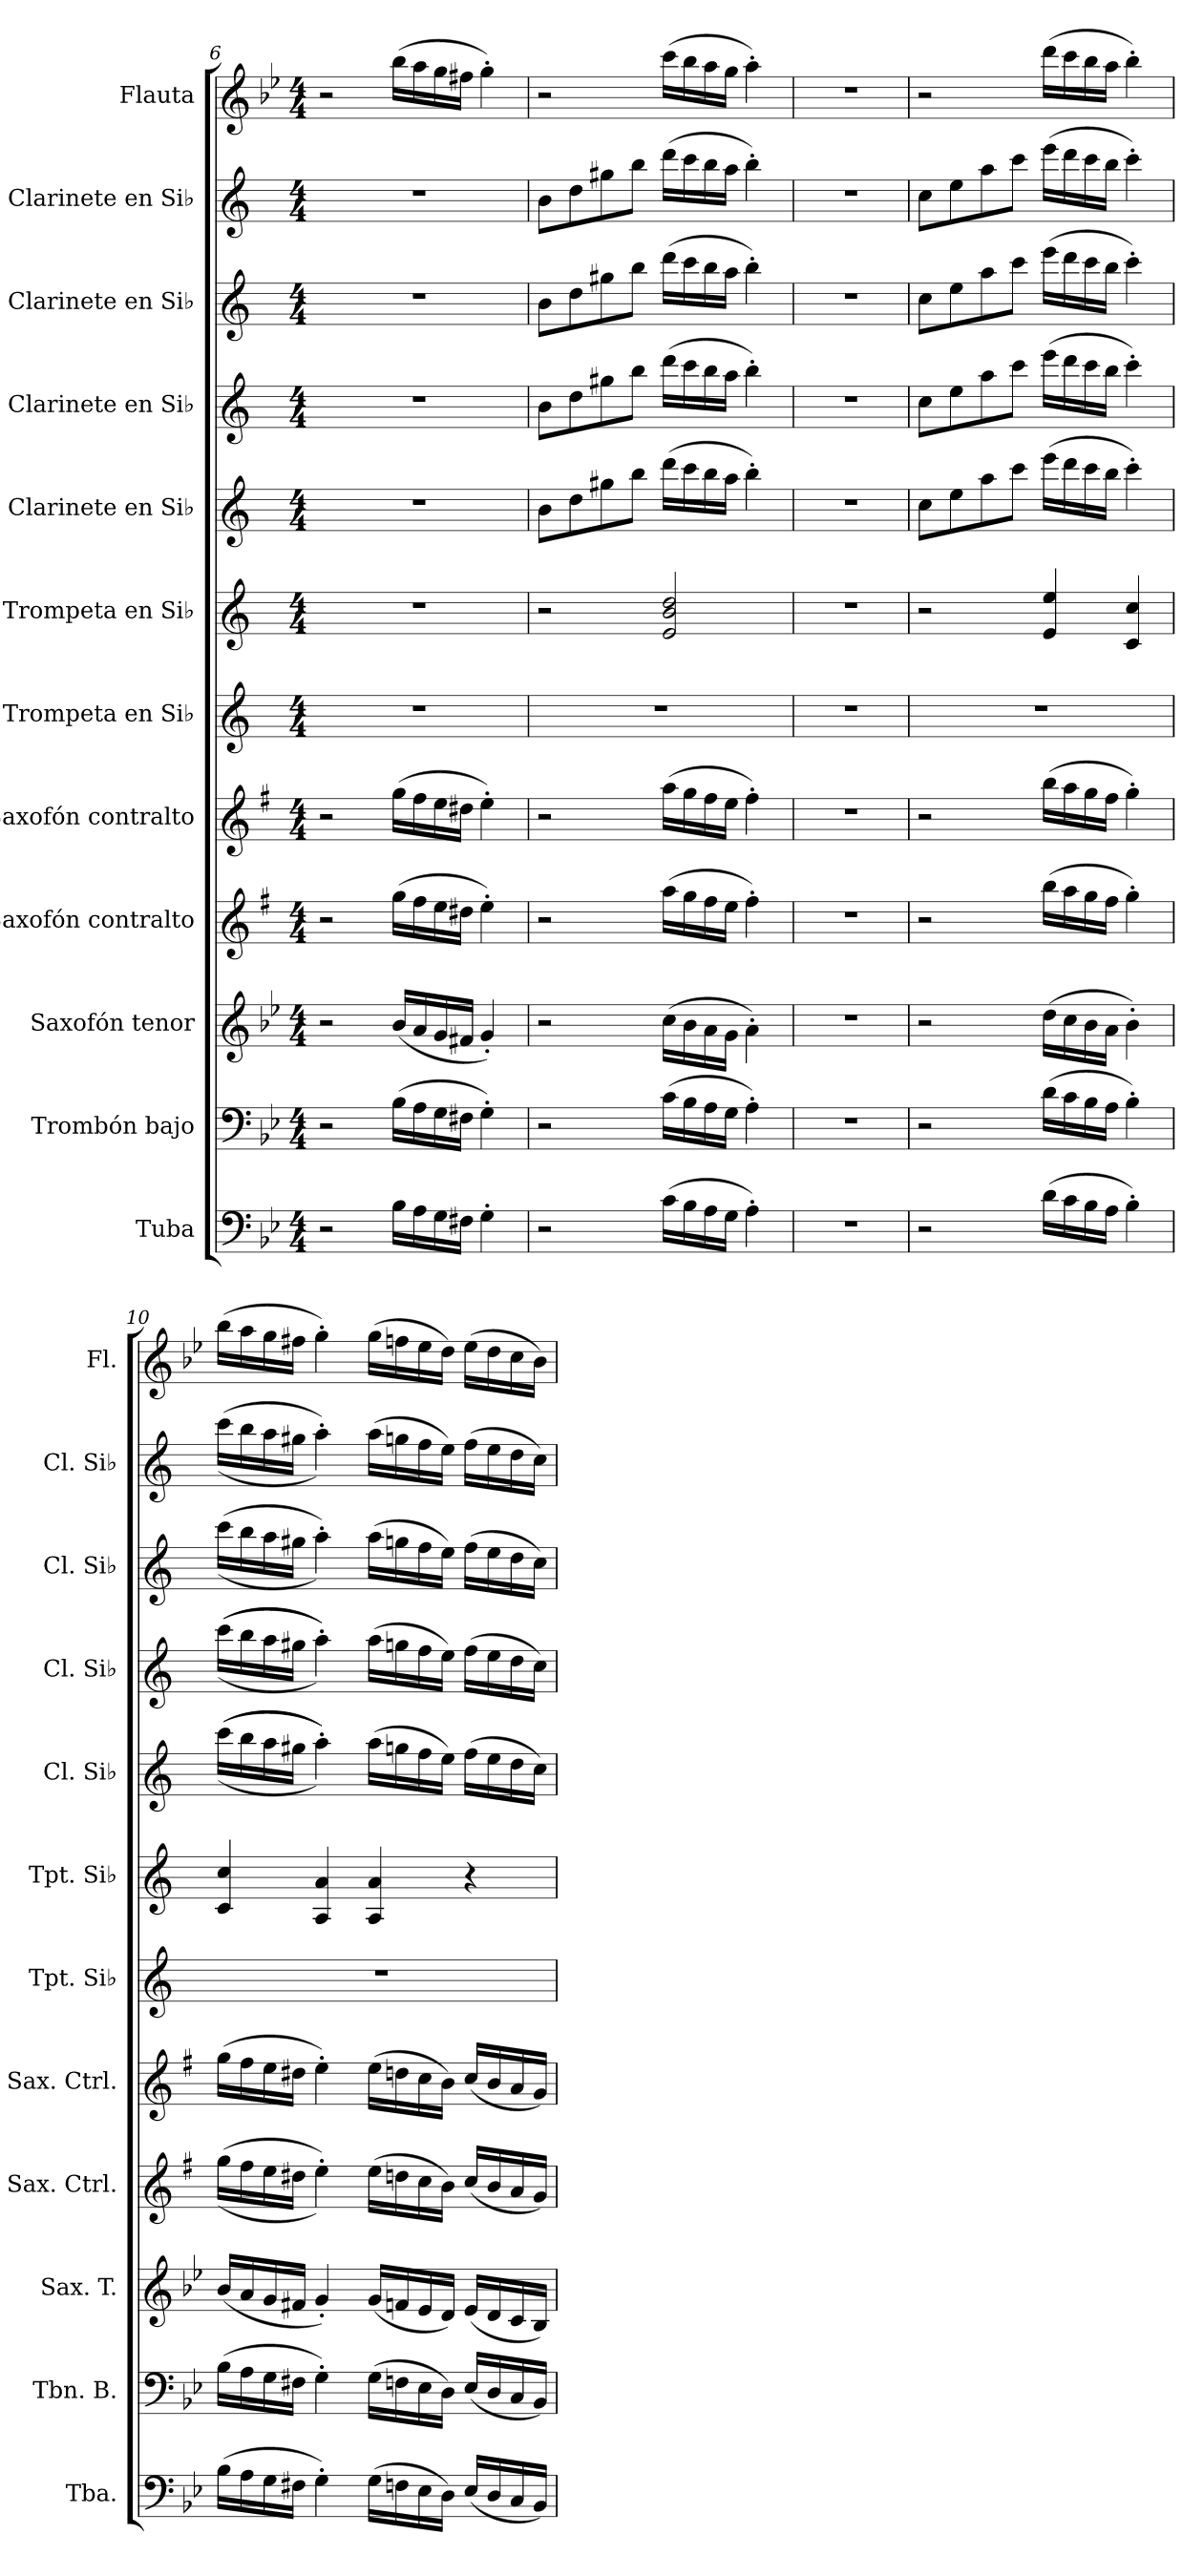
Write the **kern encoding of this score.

**kern	**kern	**kern	**kern	**kern	**kern	**kern	**kern	**kern	**kern	**kern	**kern
*part12	*part11	*part10	*part9	*part8	*part7	*part6	*part5	*part4	*part3	*part2	*part1
*staff12	*staff11	*staff10	*staff9	*staff8	*staff7	*staff6	*staff5	*staff4	*staff3	*staff2	*staff1
*I"Tuba	*I"Trombón bajo	*I"Saxofón tenor	*I"Saxofón contralto	*I"Saxofón contralto	*I"Trompeta en Si♭	*I"Trompeta en Si♭	*I"Clarinete en Si♭	*I"Clarinete en Si♭	*I"Clarinete en Si♭	*I"Clarinete en Si♭	*I"Flauta
*I'Tba.	*I'Tbn. B.	*I'Sax. T.	*I'Sax. Ctrl.	*I'Sax. Ctrl.	*I'Tpt. Si♭	*I'Tpt. Si♭	*I'Cl. Si♭	*I'Cl. Si♭	*I'Cl. Si♭	*I'Cl. Si♭	*I'Fl.
*clefF4	*clefF4	*clefG2	*clefG2	*clefG2	*clefG2	*clefG2	*clefG2	*clefG2	*clefG2	*clefG2	*clefG2
*	*	*ITrd8c14	*ITrd5c9	*ITrd5c9	*ITrd1c2	*ITrd1c2	*ITrd1c2	*ITrd1c2	*ITrd1c2	*ITrd1c2	*
*k[b-e-]	*k[b-e-]	*k[b-e-]	*k[b-e-]	*k[b-e-]	*k[b-e-]	*k[b-e-]	*k[b-e-]	*k[b-e-]	*k[b-e-]	*k[b-e-]	*k[b-e-]
*M4/4	*M4/4	*M4/4	*M4/4	*M4/4	*M4/4	*M4/4	*M4/4	*M4/4	*M4/4	*M4/4	*M4/4
=6	=6	=6	=6	=6	=6	=6	=6	=6	=6	=6	=6
2r	2r	2r	2r	2r	1r	1r	1r	1r	1r	1r	2r
16B-\LL	(>16B-\LL	(<16B-/LL	(>16b-\LL	(>16b-\LL	.	.	.	.	.	.	(>16bb-\LL
16A\	16A\	16A/	16a\	16a\	.	.	.	.	.	.	16aa\
16G\	16G\	16G/	16g\	16g\	.	.	.	.	.	.	16gg\
16F#X\JJ	16F#X\JJ	16F#X/JJ	16f#X\JJ	16f#X\JJ	.	.	.	.	.	.	16ff#X\JJ
4G'\	4G'\)	4G'/)	4g'\)	4g'\)	.	.	.	.	.	.	4gg'\)
=7	=7	=7	=7	=7	=7	=7	=7	=7	=7	=7	=7
2r	2r	2r	2r	2r	1r	2r	8a\L	8a\L	8a\L	8a\L	2r
.	.	.	.	.	.	.	8cc\	8cc\	8cc\	8cc\	.
.	.	.	.	.	.	.	8ff#X\	8ff#X\	8ff#X\	8ff#X\	.
.	.	.	.	.	.	.	8aa\J	8aa\J	8aa\J	8aa\J	.
(>16c\LL	(>16c\LL	(>16c\LL	(>16cc\LL	(>16cc\LL	.	2d/ 2a/ 2cc/	(>16ccc\LL	(>16ccc\LL	(>16ccc\LL	(>16ccc\LL	(>16ccc\LL
16B-\	16B-\	16B-\	16b-\	16b-\	.	.	16bb-\	16bb-\	16bb-\	16bb-\	16bb-\
16A\	16A\	16A\	16a\	16a\	.	.	16aa\	16aa\	16aa\	16aa\	16aa\
16G\JJ	16G\JJ	16G\JJ	16g\JJ	16g\JJ	.	.	16gg\JJ	16gg\JJ	16gg\JJ	16gg\JJ	16gg\JJ
4A'\)	4A'\)	4A'\)	4a'\)	4a'\)	.	.	4aa'\)	4aa'\)	4aa'\)	4aa'\)	4aa'\)
=8	=8	=8	=8	=8	=8	=8	=8	=8	=8	=8	=8
1r	1r	1r	1r	1r	1r	1r	1r	1r	1r	1r	1r
!!LO:PB:g=z
=9	=9	=9	=9	=9	=9	=9	=9	=9	=9	=9	=9
2r	2r	2r	2r	2r	1r	2r	8b-\L	8b-\L	8b-\L	8b-\L	2r
.	.	.	.	.	.	.	8dd\	8dd\	8dd\	8dd\	.
.	.	.	.	.	.	.	8gg\	8gg\	8gg\	8gg\	.
.	.	.	.	.	.	.	8bb-\J	8bb-\J	8bb-\J	8bb-\J	.
(>16d\LL	(>16d\LL	(>16d\LL	(>16dd\LL	(>16dd\LL	.	4d/ 4dd/	(>16ddd\LL	(>16ddd\LL	(>16ddd\LL	(>16ddd\LL	(>16ddd\LL
16c\	16c\	16c\	16cc\	16cc\	.	.	16ccc\	16ccc\	16ccc\	16ccc\	16ccc\
16B-\	16B-\	16B-\	16b-\	16b-\	.	.	16bb-\	16bb-\	16bb-\	16bb-\	16bb-\
16A\JJ	16A\JJ	16A\JJ	16a\JJ	16a\JJ	.	.	16aa\JJ	16aa\JJ	16aa\JJ	16aa\JJ	16aa\JJ
4B-'\)	4B-'\)	4B-'\)	4b-'\)	4b-'\)	.	4B-/ 4b-/	4bb-'\)	4bb-'\)	4bb-'\)	4bb-'\)	4bb-'\)
=10	=10	=10	=10	=10	=10	=10	=10	=10	=10	=10	=10
(>16B-\LL	(>16B-\LL	(<16B-/LL	(>(>16b-\LL	(>16b-\LL	1r	4B-/ 4b-/	(>(>(>16bb-\LL	(>(>(>16bb-\LL	(>(>16bb-\LL	(>(>16bb-\LL	(>16bb-\LL
16A\	16A\	16A/	16a\	16a\	.	.	16aa\	16aa\	16aa\	16aa\	16aa\
16G\	16G\	16G/	16g\	16g\	.	.	16gg\	16gg\	16gg\	16gg\	16gg\
16F#X\JJ	16F#X\JJ	16F#X/JJ	16f#X\JJ	16f#X\JJ	.	.	16ff#X\JJ	16ff#X\JJ	16ff#X\JJ	16ff#X\JJ	16ff#X\JJ
4G'\)	4G'\)	4G'/)	4g'\))	4g'\)	.	4G/ 4g/	4gg'\)))	4gg'\)))	4gg'\))	4gg'\))	4gg'\)
(>16G\LL	(>16G\LL	(<16G/LL	(>16g\LL	(>16g\LL	.	4G/ 4g/	(>16gg\LL	(>16gg\LL	(>16gg\LL	(>16gg\LL	(>16gg\LL
16Fn\	16Fn\	16Fn/	16fn\	16fn\	.	.	16ffn\	16ffn\	16ffn\	16ffn\	16ffn\
16E-\	16E-\	16E-/	16e-\	16e-\	.	.	16ee-\	16ee-\	16ee-\	16ee-\	16ee-\
16D\JJ)	16D\JJ)	16D/JJ)	16d\JJ)	16d\JJ)	.	.	16dd\JJ)	16dd\JJ)	16dd\JJ)	16dd\JJ)	16dd\JJ)
(<16E-/LL	(<16E-/LL	(<16E-/LL	(<16e-/LL	(<16e-/LL	.	4r	(>16ee-\LL	(>16ee-\LL	(>16ee-\LL	(>16ee-\LL	(>16ee-\LL
16D/	16D/	16D/	16d/	16d/	.	.	16dd\	16dd\	16dd\	16dd\	16dd\
16C/	16C/	16C/	16c/	16c/	.	.	16cc\	16cc\	16cc\	16cc\	16cc\
16BB-/JJ)	16BB-/JJ)	16BB-/JJ)	16B-/JJ)	16B-/JJ)	.	.	16b-\JJ)	16b-\JJ)	16b-\JJ)	16b-\JJ)	16b-\JJ)
=	=	=	=	=	=	=	=	=	=	=	=
*-	*-	*-	*-	*-	*-	*-	*-	*-	*-	*-	*-
